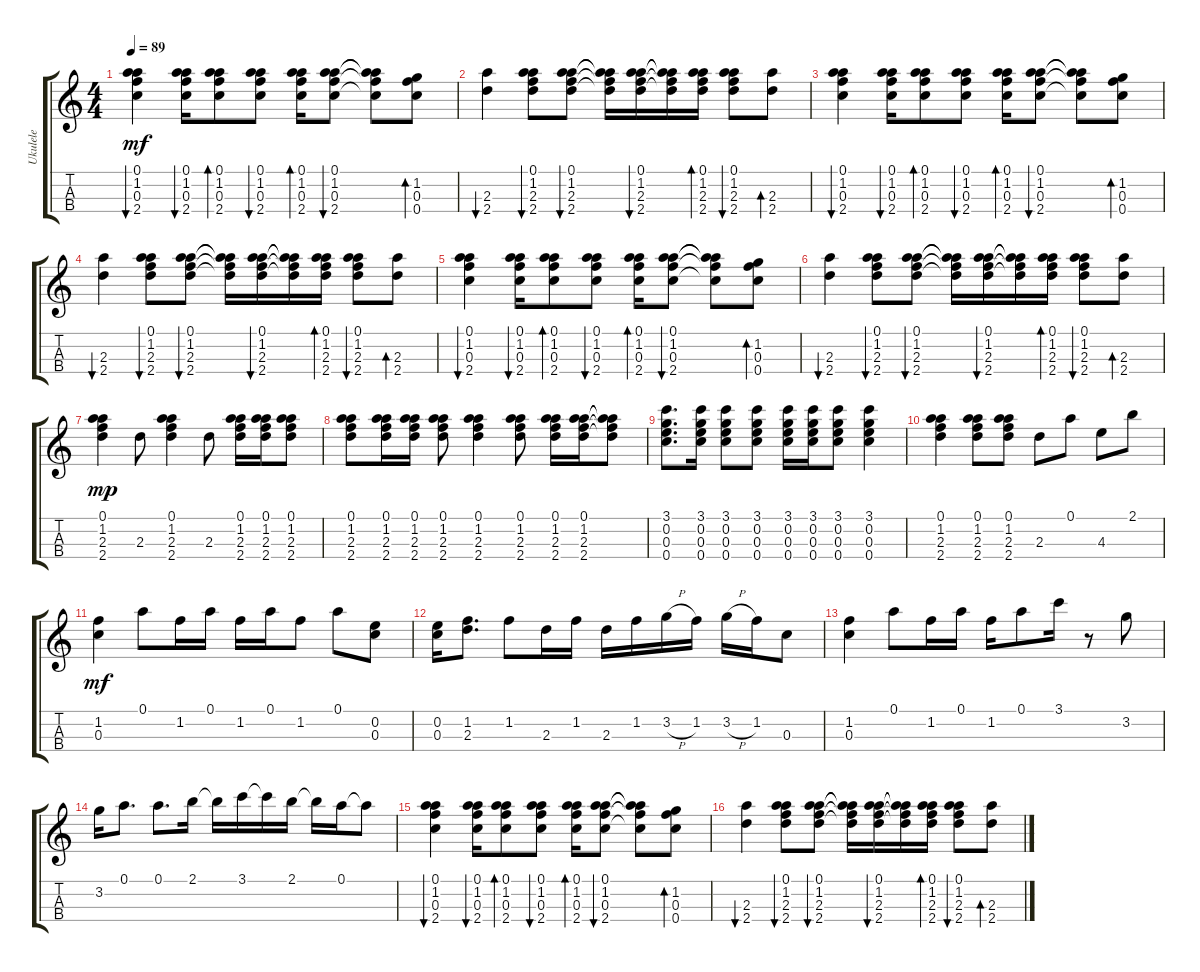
\track ("Ukulele" "Ukulele") {instrument acousticguitarnylon}
\staff {score tabs}
\tuning (A4 E4 C4 G4) {hide}
\ts (4 4)
\tempo 89
\clef g2
\ks c
(0.1 1.2 0.3 2.4).4{bu 30 dy mf} (0.1 1.2 0.3 2.4).16{bu 30} (0.1 1.2 0.3 2.4).8{bd 30} (0.1 1.2 0.3 2.4).8{bu 30} (0.1 1.2 0.3 2.4).16{bd 30} (0.1 1.2 0.3 2.4).8{bu 30} (0.1{t} 1.2{t} 0.3{t} 2.4{t}).8 (1.2 0.3 0.4).8{bd 30} |
(2.3 2.4).4{bu 30} (0.1 1.2 2.3 2.4).8{bu 30} (0.1 1.2 2.3 2.4).8{bu 30} (0.1{t} 1.2{t} 2.3{t} 2.4{t}).16 (0.1 1.2 2.3 2.4).16{bu 30} (0.1{t} 1.2{t} 2.3{t} 2.4{t}).16 (0.1 1.2 2.3 2.4).16{bd 30} (0.1 1.2 2.3 2.4).8{bu 30} (2.3 2.4).8{bd 30} |
(0.1 1.2 0.3 2.4).4{bu 30} (0.1 1.2 0.3 2.4).16{bu 30} (0.1 1.2 0.3 2.4).8{bd 30} (0.1 1.2 0.3 2.4).8{bu 30} (0.1 1.2 0.3 2.4).16{bd 30} (0.1 1.2 0.3 2.4).8{bu 30} (0.1{t} 1.2{t} 0.3{t} 2.4{t}).8 (1.2 0.3 0.4).8{bd 30} |
(2.3 2.4).4{bu 30} (0.1 1.2 2.3 2.4).8{bu 30} (0.1 1.2 2.3 2.4).8{bu 30} (0.1{t} 1.2{t} 2.3{t} 2.4{t}).16 (0.1 1.2 2.3 2.4).16{bu 30} (0.1{t} 1.2{t} 2.3{t} 2.4{t}).16 (0.1 1.2 2.3 2.4).16{bd 30} (0.1 1.2 2.3 2.4).8{bu 30} (2.3 2.4).8{bd 30} |
(0.1 1.2 0.3 2.4).4{bu 30} (0.1 1.2 0.3 2.4).16{bu 30} (0.1 1.2 0.3 2.4).8{bd 30} (0.1 1.2 0.3 2.4).8{bu 30} (0.1 1.2 0.3 2.4).16{bd 30} (0.1 1.2 0.3 2.4).8{bu 30} (0.1{t} 1.2{t} 0.3{t} 2.4{t}).8 (1.2 0.3 0.4).8{bd 30} |
(2.3 2.4).4{bu 30} (0.1 1.2 2.3 2.4).8{bu 30} (0.1 1.2 2.3 2.4).8{bu 30} (0.1{t} 1.2{t} 2.3{t} 2.4{t}).16 (0.1 1.2 2.3 2.4).16{bu 30} (0.1{t} 1.2{t} 2.3{t} 2.4{t}).16 (0.1 1.2 2.3 2.4).16{bd 30} (0.1 1.2 2.3 2.4).8{bu 30} (2.3 2.4).8{bd 30} |
(0.1 1.2 2.3 2.4).4{dy mp} 2.3.8 (0.1 1.2 2.3 2.4).4 2.3.8 (0.1 1.2 2.3 2.4).16 (0.1 1.2 2.3 2.4).16 (0.1 1.2 2.3 2.4).8 |
(0.1 1.2 2.3 2.4).8 (0.1 1.2 2.3 2.4).16 (0.1 1.2 2.3 2.4).16 (0.1 1.2 2.3 2.4).8 (0.1 1.2 2.3 2.4).4 (0.1 1.2 2.3 2.4).8 (0.1 1.2 2.3 2.4).16 (0.1 1.2 2.3 2.4).16 (0.1{t} 1.2{t} 2.3{t} 2.4{t}).8 |
(3.1 0.2 0.3 0.4).8{d} (3.1 0.2 0.3 0.4).16 (3.1 0.2 0.3 0.4).8 (3.1 0.2 0.3 0.4).8 (3.1 0.2 0.3 0.4).16 (3.1 0.2 0.3 0.4).16 (3.1 0.2 0.3 0.4).8 (3.1 0.2 0.3 0.4).4 |
(0.1 1.2 2.3 2.4).4 (0.1 1.2 2.3 2.4).8 (0.1 1.2 2.3 2.4).8 2.3.8 0.1.8 4.3.8 2.1.8 |
(1.2 0.3).4{dy mf} 0.1.8 1.2.16 0.1.16 1.2.16 0.1.16 1.2.8 0.1.8 (0.2 0.3).8 |
(0.2 0.3).16 (1.2 2.3).8{d} 1.2.8 2.3.16 1.2.16 2.3.16 1.2.16 3.2{h}.16 1.2.16 3.2{h}.16 1.2.16 0.3.8 |
(1.2 0.3).4 0.1.8 1.2.16 0.1.16 1.2.16 0.1.8 3.1.16 r.8 3.2.8 |
3.2.16 0.1.8{d} 0.1.8{d} 2.1.16 2.1{t}.16 3.1.16 3.1{t}.16 2.1.16 2.1{t}.16 0.1.16 0.1{t}.8 |
(0.1 1.2 0.3 2.4).4{bu 30} (0.1 1.2 0.3 2.4).16{bu 30} (0.1 1.2 0.3 2.4).8{bd 30} (0.1 1.2 0.3 2.4).8{bu 30} (0.1 1.2 0.3 2.4).16{bd 30} (0.1 1.2 0.3 2.4).8{bu 30} (0.1{t} 1.2{t} 0.3{t} 2.4{t}).8 (1.2 0.3 0.4).8{bd 30} |
(2.3 2.4).4{bu 30} (0.1 1.2 2.3 2.4).8{bu 30} (0.1 1.2 2.3 2.4).8{bu 30} (0.1{t} 1.2{t} 2.3{t} 2.4{t}).16 (0.1 1.2 2.3 2.4).16{bu 30} (0.1{t} 1.2{t} 2.3{t} 2.4{t}).16 (0.1 1.2 2.3 2.4).16{bd 30} (0.1 1.2 2.3 2.4).8{bu 30} (2.3 2.4).8{bd 30}
